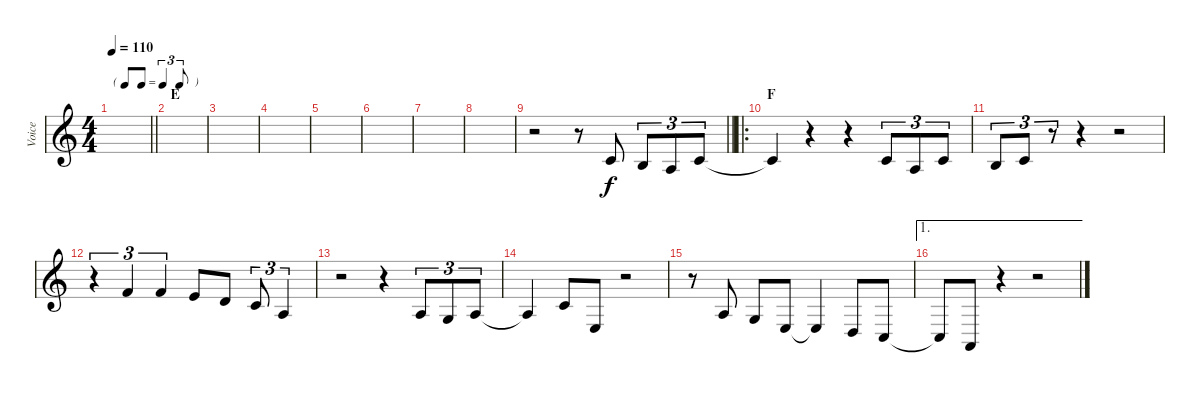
\track ("Voice" "Voice") {instrument altosax}
\staff {score}
\tuning (E4 B3 G3 D3 A2 E2) {hide}
\ts (4 4)
\tf triplet8th
\tempo 110
\clef g2
\barLineRight lightlight
\ks c
|
\section ("" "E")
|
|
|
|
|
|
|
\barLineRight lightlight
r.2 r.8 1.2.8 0.2.8{tu (3 2)} 2.3.8{tu (3 2)} 1.2.8{tu (3 2)} |
\ro
\section ("" "F")
1.2{t}.4 r.4 r.4 1.2.8{tu (3 2)} 2.3.8{tu (3 2)} 1.2.8{tu (3 2)} |
0.2.8{tu (3 2)} 1.2.8{tu (3 2)} r.8{tu (3 2)} r.4 r.2 |
r.4{tu (3 2)} 1.1.4{tu (3 2)} 1.1.4{tu (3 2)} 0.1.8 3.2.8 1.2.8{tu (3 2)} 2.3.4{tu (3 2)} |
r.2 r.4 2.3.8{tu (3 2)} 0.3.8{tu (3 2)} 2.3.8{tu (3 2)} |
2.3{t}.4 1.2.8 2.4.8 r.2 |
r.8 2.3.8 0.3.8 2.4.8 2.4{t}.4 0.4.8 3.5.8 |
\ae 1
3.5{t}.8 0.5.8 r.4 r.2
